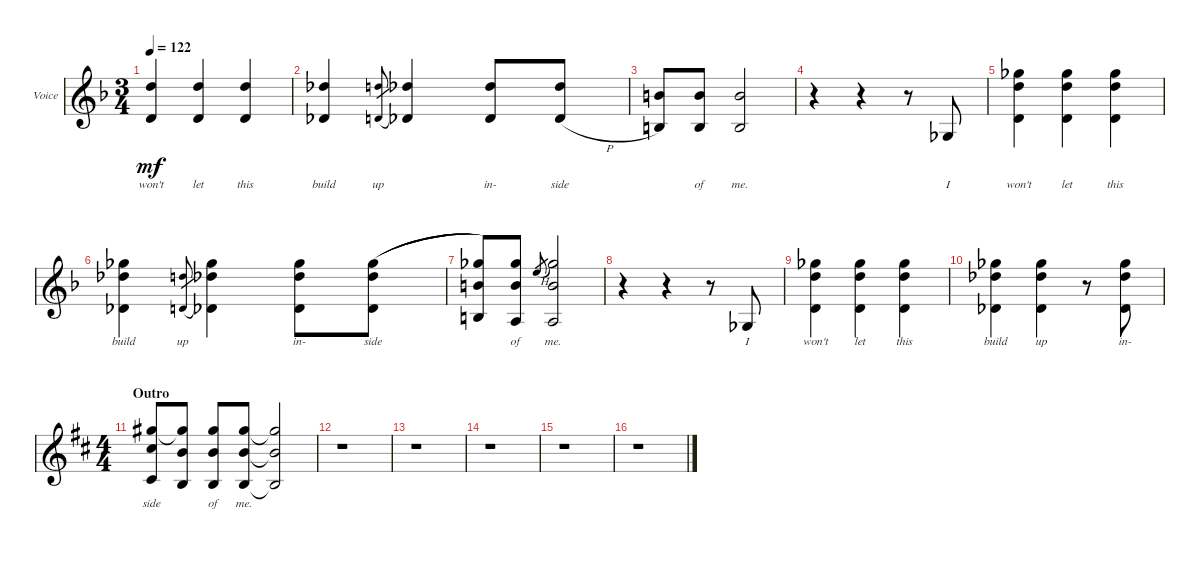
\defaultSystemsLayout 4
\bracketExtendMode groupsimilarinstruments
\firstSystemTrackNameOrientation horizontal
\otherSystemsTrackNameOrientation horizontal
\track ("Voice" "Voice") {instrument electricguitarclean}
\staff {score}
\tuning (Db4 Ab3 E3 B2 Gb2 B1)
\ts (3 4)
\tempo 122
\clef g2
\scale
0.333333
\ks f
(1.1 3.4).4{lyrics (0 "won't") lyrics (1 "") lyrics (2 "") lyrics (3 "") lyrics (4 "") dy mf} (1.1 3.4).4{lyrics (0 "let") lyrics (1 "") lyrics (2 "") lyrics (3 "") lyrics (4 "")} (1.1 3.4).4{lyrics (0 "this") lyrics (1 "") lyrics (2 "") lyrics (3 "") lyrics (4 "")} |
\scale
0.333333 (2.4 0.1).4{lyrics (0 "build") lyrics (1 "") lyrics (2 "") lyrics (3 "") lyrics (4 "")} (1.1 3.4{h}).8{lyrics (0 "up") lyrics (1 "") lyrics (2 "") lyrics (3 "") lyrics (4 "") gr} (2.4 0.1).4{lyrics (0 "") lyrics (1 "") lyrics (2 "") lyrics (3 "") lyrics (4 "")} (0.1 2.4).8{lyrics (0 "in-") lyrics (1 "") lyrics (2 "") lyrics (3 "") lyrics (4 "")} (0.1 2.4{h}).8{lyrics (0 "side") lyrics (1 "") lyrics (2 "") lyrics (3 "") lyrics (4 "")} |
\scale
0.333333 (0.4 3.2).8{lyrics (0 "") lyrics (1 "") lyrics (2 "") lyrics (3 "") lyrics (4 "")} (0.4 3.2).8{lyrics (0 "of") lyrics (1 "") lyrics (2 "") lyrics (3 "") lyrics (4 "")} (3.2 0.4).2{lyrics (0 "me.") lyrics (1 "") lyrics (2 "") lyrics (3 "") lyrics (4 "")} |
\scale
0.333333 r.4 r.4 r.8 0.5.8{lyrics (0 "I") lyrics (1 "") lyrics (2 "") lyrics (3 "") lyrics (4 "")} |
\scale
0.333333 (5.1 6.2 3.4).4{lyrics (0 "won't") lyrics (1 "") lyrics (2 "") lyrics (3 "") lyrics (4 "")} (3.4 6.2 5.1).4{lyrics (0 "let") lyrics (1 "") lyrics (2 "") lyrics (3 "") lyrics (4 "")} (3.4 1.1 10.2).4{lyrics (0 "this") lyrics (1 "") lyrics (2 "") lyrics (3 "") lyrics (4 "")} |
\scale
0.333333 (5.1 5.2 7.5).4{lyrics (0 "build") lyrics (1 "") lyrics (2 "") lyrics (3 "") lyrics (4 "")} (8.5{h} 6.2).8{lyrics (0 "up") lyrics (1 "") lyrics (2 "") lyrics (3 "") lyrics (4 "") gr} (7.5 0.1 10.2).4{lyrics (0 "") lyrics (1 "") lyrics (2 "") lyrics (3 "") lyrics (4 "")} (10.2 0.1 7.5).8{lyrics (0 "in-") lyrics (1 "") lyrics (2 "") lyrics (3 "") lyrics (4 "")} (10.2 0.1 7.5).8{lyrics (0 "side") lyrics (1 "") lyrics (2 "") lyrics (3 "") lyrics (4 "") legatoorigin} |
\scale
0.333333 (0.4 10.2 7.3).8{lyrics (0 "") lyrics (1 "") lyrics (2 "") lyrics (3 "") lyrics (4 "")} (10.2 7.3 10.6).8{lyrics (0 "of") lyrics (1 "") lyrics (2 "") lyrics (3 "") lyrics (4 "")} 8.2{h}.8{lyrics (0 "") lyrics (1 "") lyrics (2 "") lyrics (3 "") lyrics (4 "") gr} (10.6 7.3 10.2).2{lyrics (0 "me.") lyrics (1 "") lyrics (2 "") lyrics (3 "") lyrics (4 "")} |
\scale
0.333333 r.4 r.4 r.8 0.5.8{lyrics (0 "I") lyrics (1 "") lyrics (2 "") lyrics (3 "") lyrics (4 "")} |
\scale
0.22963 (3.4 1.1 10.2).4{lyrics (0 "won't") lyrics (1 "") lyrics (2 "") lyrics (3 "") lyrics (4 "")} (5.1 6.2 3.4).4{lyrics (0 "let") lyrics (1 "") lyrics (2 "") lyrics (3 "") lyrics (4 "")} (5.1 6.2 3.4).4{lyrics (0 "this") lyrics (1 "") lyrics (2 "") lyrics (3 "") lyrics (4 "")} |
\scale
0.22963 (7.5 5.2 5.1).4{lyrics (0 "build") lyrics (1 "") lyrics (2 "") lyrics (3 "") lyrics (4 "")} (5.1 5.2 7.5).4{lyrics (0 "up") lyrics (1 "") lyrics (2 "") lyrics (3 "") lyrics (4 "")} r.8 (5.1 5.2 7.5).8{lyrics (0 "in-") lyrics (1 "") lyrics (2 "") lyrics (3 "") lyrics (4 "")} |
\ts (4 4)
\section ("" "Outro")
\scale
0.540741
\ks d
(7.1 5.2 7.5).8{lyrics (0 "side") lyrics (1 "") lyrics (2 "") lyrics (3 "") lyrics (4 "")} (7.1{t} 7.3 5.5).8{lyrics (0 "") lyrics (1 "") lyrics (2 "") lyrics (3 "") lyrics (4 "")} (7.1 7.3 5.5).8{lyrics (0 "of") lyrics (1 "") lyrics (2 "") lyrics (3 "") lyrics (4 "")} (7.1 7.3 5.5).8{lyrics (0 "me.") lyrics (1 "") lyrics (2 "") lyrics (3 "") lyrics (4 "")} (7.1{t} 7.3{t} 5.5{t}).2{lyrics (0 "") lyrics (1 "") lyrics (2 "") lyrics (3 "") lyrics (4 "")} |
\scale
0.333333 r.1 |
\scale
0.333333 r.1 |
\scale
0.333333 r.1 |
\scale
0.333333 r.1 |
\scale
0.333333 r.1
